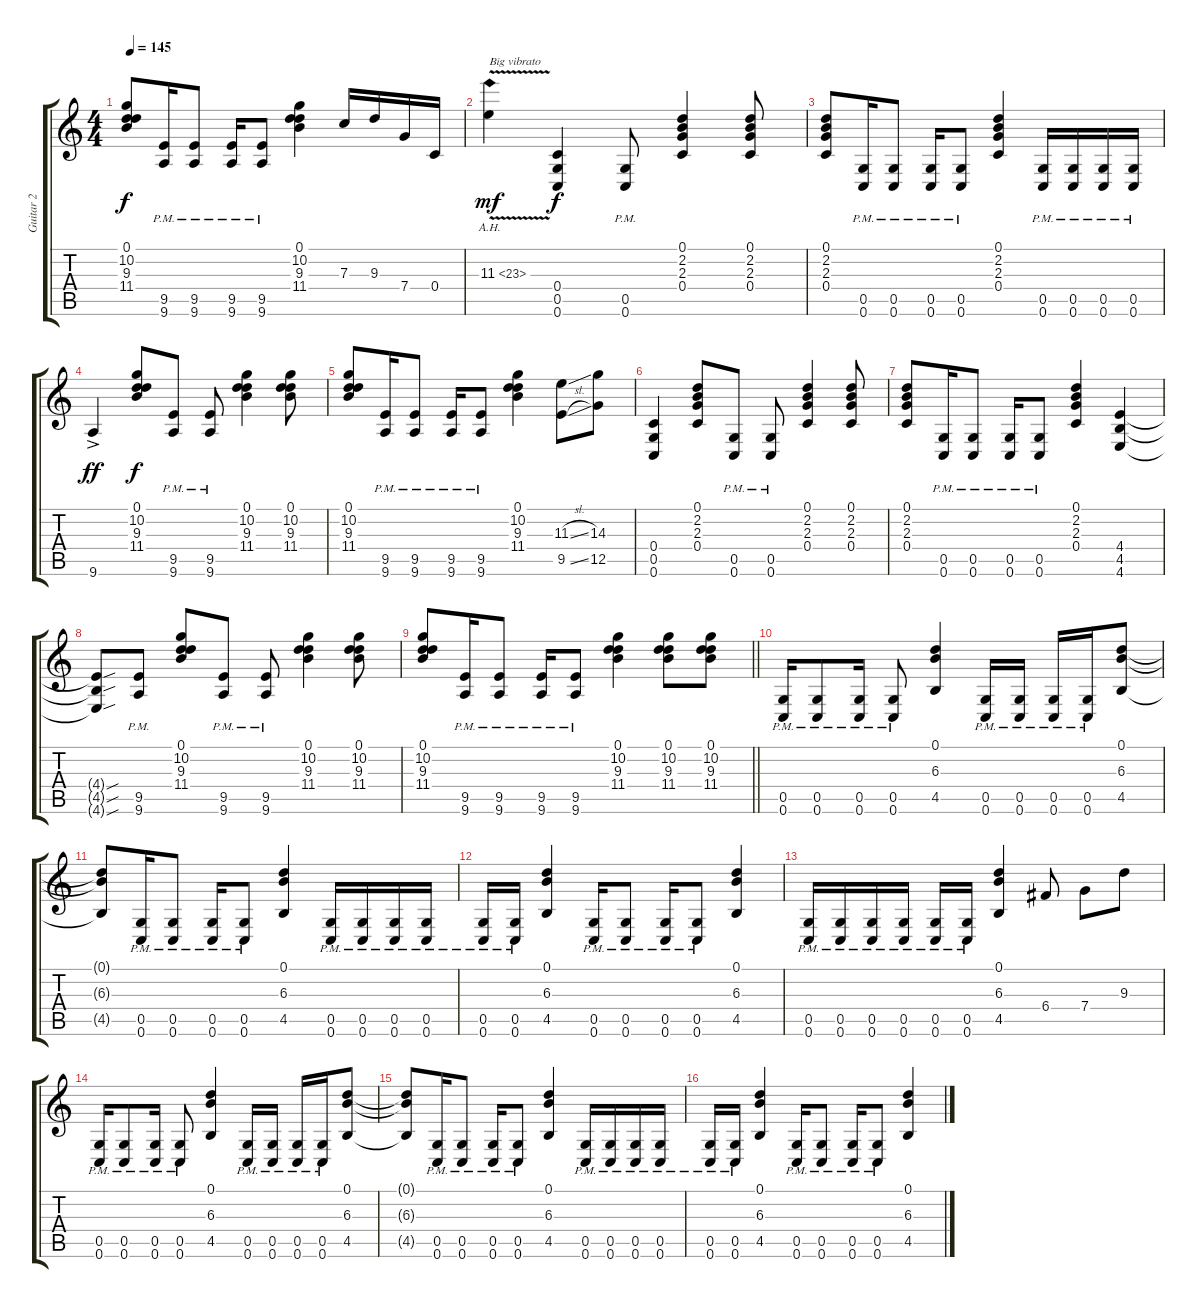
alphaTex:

\track ("Guitar 2" "Guitar 2") {instrument distortionguitar}
\staff {score tabs}
\tuning (D4 A3 F3 C3 G2 C2) {hide}
\ts (4 4)
\tempo 145
\clef g2
\ks c
(0.1 10.2 9.3 11.4).8{dy f} (9.5{pm} 9.6{pm}).16 (9.5{pm} 9.6{pm}).8 (9.5{pm} 9.6{pm}).16 (9.5{pm} 9.6{pm}).8 (0.1 10.2 9.3 11.4).4 7.3.16 9.3.16 7.4.16 0.4.16 |
11.3{ah 12 v}.4{txt "Big vibrato" dy mf} (0.4 0.5 0.6).4{dy f} (0.5{pm} 0.6{pm}).8 (0.1 2.2 2.3 0.4).4 (0.1 2.2 2.3 0.4).8 |
(0.1 2.2 2.3 0.4).8 (0.5{pm} 0.6{pm}).16 (0.5{pm} 0.6{pm}).8 (0.5{pm} 0.6{pm}).16 (0.5{pm} 0.6{pm}).8 (0.1 2.2 2.3 0.4).4 (0.5{pm} 0.6{pm}).16 (0.5{pm} 0.6{pm}).16 (0.5{pm} 0.6{pm}).16 (0.5{pm} 0.6{pm}).16 |
9.6{ac}.4{dy ff} (0.1 10.2 9.3 11.4).8{dy f} (9.5{pm} 9.6{pm}).8 (9.5{pm} 9.6{pm}).8 (0.1 10.2 9.3 11.4).4 (0.1 10.2 9.3 11.4).8 |
(0.1 10.2 9.3 11.4).8 (9.5{pm} 9.6{pm}).16 (9.5{pm} 9.6{pm}).8 (9.5{pm} 9.6{pm}).16 (9.5{pm} 9.6{pm}).8 (0.1 10.2 9.3 11.4).4 (11.3{sl} 9.5{sl}).8 (14.3 12.5).8 |
(0.4 0.5 0.6).4 (0.1 2.2 2.3 0.4).8 (0.5{pm} 0.6{pm}).8 (0.5{pm} 0.6{pm}).8 (0.1 2.2 2.3 0.4).4 (0.1 2.2 2.3 0.4).8 |
(0.1 2.2 2.3 0.4).8 (0.5{pm} 0.6{pm}).16 (0.5{pm} 0.6{pm}).8 (0.5{pm} 0.6{pm}).16 (0.5{pm} 0.6{pm}).8 (0.1 2.2 2.3 0.4).4 (4.4 4.5 4.6).4 |
(4.4{sou t} 4.5{sou t} 4.6{sou t}).8 (9.5{pm} 9.6{pm}).8 (0.1 10.2 9.3 11.4).8 (9.5{pm} 9.6{pm}).8 (9.5{pm} 9.6{pm}).8 (0.1 10.2 9.3 11.4).4 (0.1 10.2 9.3 11.4).8 |
\barLineRight lightlight
(0.1 10.2 9.3 11.4).8 (9.5{pm} 9.6{pm}).16 (9.5{pm} 9.6{pm}).8 (9.5{pm} 9.6{pm}).16 (9.5{pm} 9.6{pm}).8 (0.1 10.2 9.3 11.4).4 (0.1 10.2 9.3 11.4).8 (0.1 10.2 9.3 11.4).8 |
\section ("" "")
(0.5{pm} 0.6{pm}).16 (0.5{pm} 0.6{pm}).8 (0.5{pm} 0.6{pm}).16 (0.5{pm} 0.6{pm}).8 (0.1 6.3 4.5).4 (0.5{pm} 0.6{pm}).16 (0.5{pm} 0.6{pm}).16 (0.5{pm} 0.6{pm}).16 (0.5{pm} 0.6{pm}).16 (0.1 6.3 4.5).8 |
(0.1{t} 6.3{t} 4.5{t}).8 (0.5{pm} 0.6{pm}).16 (0.5{pm} 0.6{pm}).8 (0.5{pm} 0.6{pm}).16 (0.5{pm} 0.6{pm}).8 (0.1 6.3 4.5).4 (0.5{pm} 0.6{pm}).16 (0.5{pm} 0.6{pm}).16 (0.5{pm} 0.6{pm}).16 (0.5{pm} 0.6{pm}).16 |
(0.5{pm} 0.6{pm}).16 (0.5{pm} 0.6{pm}).16 (0.1 6.3 4.5).4 (0.5{pm} 0.6{pm}).16 (0.5{pm} 0.6{pm}).8 (0.5{pm} 0.6{pm}).16 (0.5{pm} 0.6{pm}).8 (0.1 6.3 4.5).4 |
(0.5{pm} 0.6{pm}).16 (0.5{pm} 0.6{pm}).16 (0.5{pm} 0.6{pm}).16 (0.5{pm} 0.6{pm}).16 (0.5{pm} 0.6{pm}).16 (0.5{pm} 0.6{pm}).16 (0.1 6.3 4.5).4 6.4.8 7.4.8 9.3.8 |
(0.5{pm} 0.6{pm}).16 (0.5{pm} 0.6{pm}).8 (0.5{pm} 0.6{pm}).16 (0.5{pm} 0.6{pm}).8 (0.1 6.3 4.5).4 (0.5{pm} 0.6{pm}).16 (0.5{pm} 0.6{pm}).16 (0.5{pm} 0.6{pm}).16 (0.5{pm} 0.6{pm}).16 (0.1 6.3 4.5).8 |
(0.1{t} 6.3{t} 4.5{t}).8 (0.5{pm} 0.6{pm}).16 (0.5{pm} 0.6{pm}).8 (0.5{pm} 0.6{pm}).16 (0.5{pm} 0.6{pm}).8 (0.1 6.3 4.5).4 (0.5{pm} 0.6{pm}).16 (0.5{pm} 0.6{pm}).16 (0.5{pm} 0.6{pm}).16 (0.5{pm} 0.6{pm}).16 |
(0.5{pm} 0.6{pm}).16 (0.5{pm} 0.6{pm}).16 (0.1 6.3 4.5).4 (0.5{pm} 0.6{pm}).16 (0.5{pm} 0.6{pm}).8 (0.5{pm} 0.6{pm}).16 (0.5{pm} 0.6{pm}).8 (0.1 6.3 4.5).4
